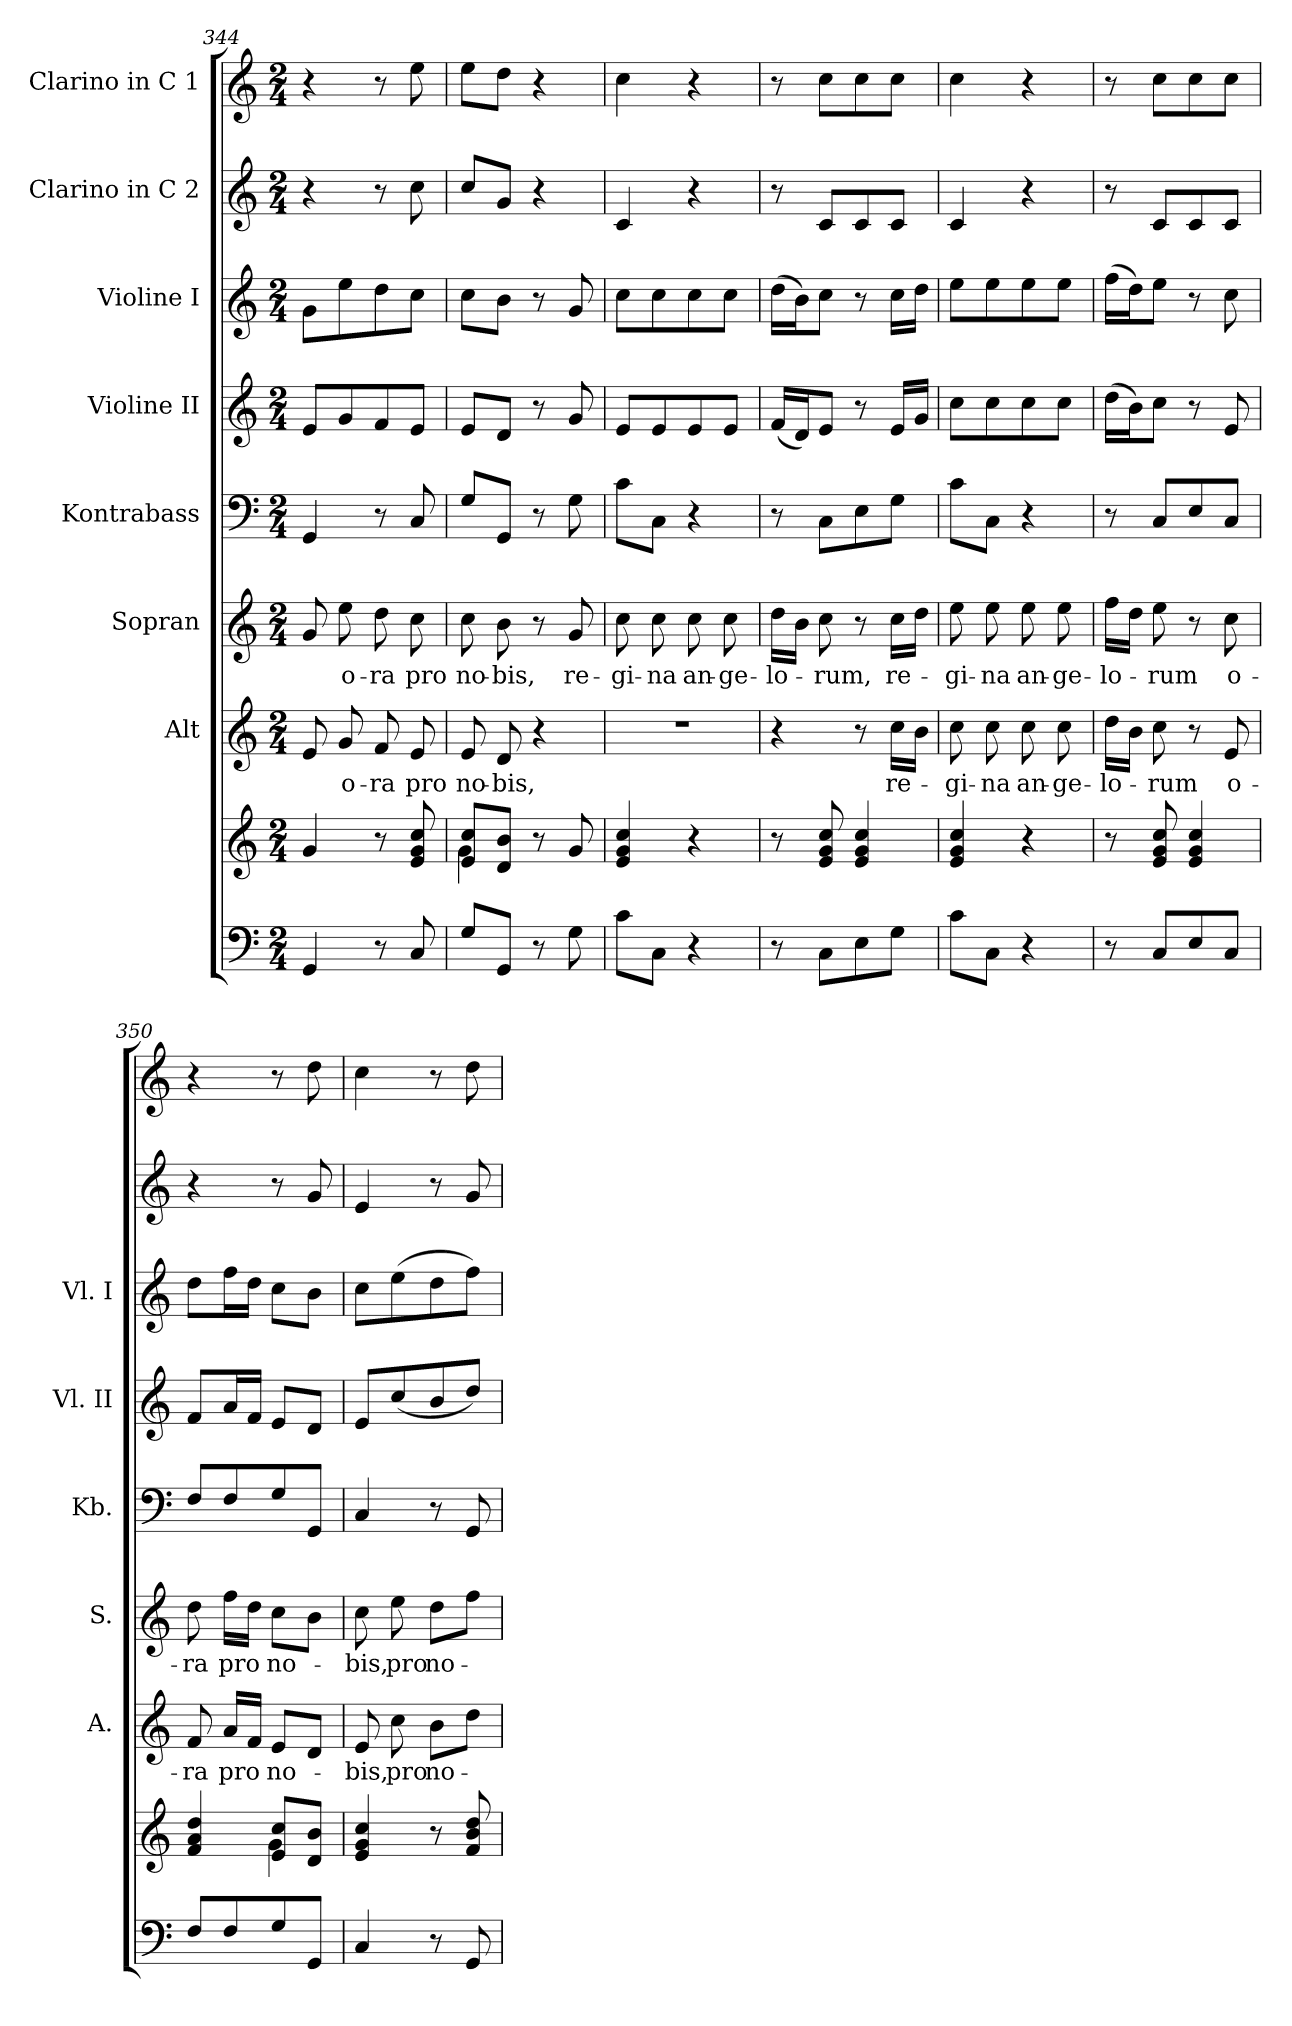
**kern	**kern	**kern	**text	**kern	**text	**kern	**kern	**kern	**kern	**kern
*part8	*part8	*part7	*part7	*part6	*part6	*part5	*part4	*part3	*part2	*part1
*staff9	*staff8	*staff7	*staff7	*staff6	*staff6	*staff5	*staff4	*staff3	*staff2	*staff1
*	*	*I"Alt	*	*I"Sopran	*	*I"Kontrabass	*I"Violine II	*I"Violine I	*I"Clarino in C 2	*I"Clarino in C 1
*	*	*I'A.	*	*I'S.	*	*I'Kb.	*I'Vl. II	*I'Vl. I	*	*
*clefF4	*clefG2	*clefG2	*	*clefG2	*	*clefF4	*clefG2	*clefG2	*clefG2	*clefG2
*	*	*	*	*	*	*ITrd7c12	*	*	*	*
*k[]	*k[]	*k[]	*	*k[]	*	*k[]	*k[]	*k[]	*k[]	*k[]
*C:	*C:	*C:	*	*C:	*	*C:	*C:	*C:	*C:	*C:
*M2/4	*M2/4	*M2/4	*	*M2/4	*	*M2/4	*M2/4	*M2/4	*M2/4	*M2/4
=344	=344	=344	=344	=344	=344	=344	=344	=344	=344	=344
4GG/	4g/	8e/	.	8g/	.	4GGG/	8e/L	8g\L	4r	4r
!	!	!	!LO:LY:b	!	!LO:LY:b	!	!	!	!	!
.	.	8g/	o-	8ee\	o-	.	8g/	8ee\	.	.
!	!	!	!LO:LY:b	!	!LO:LY:b	!	!	!	!	!
8r	8r	8f/	-ra	8dd\	-ra	8r	8f/	8dd\	8r	8r
!	!	!	!LO:LY:b	!	!LO:LY:b	!	!	!	!	!
8C/	8e/ 8g/ 8cc/	8e/	pro	8cc\	pro	8CC/	8e/J	8cc\J	8cc\	8ee\
=345	=345	=345	=345	=345	=345	=345	=345	=345	=345	=345
*	*^	*	*	*	*	*	*	*	*	*
!	!	!	!	!LO:LY:b	!	!LO:LY:b	!	!	!	!	!
8G/L	8e/ 8cc/L	4g\	8e/	no-	8cc\	no-	8GG/L	8e/L	8cc\L	8cc/L	8ee\L
!	!	!	!	!LO:LY:b	!	!LO:LY:b	!	!	!	!	!
8GG/J	8d/ 8b/J	.	8d/	-bis,	8b\	-bis,	8GGG/J	8d/J	8b\J	8g/J	8dd\J
8r	8r	4ryy	4r	.	8r	.	8r	8r	8r	4r	4r
!	!	!	!	!	!	!LO:LY:b	!	!	!	!	!
8G\	8g/	.	.	.	8g/	re-	8GG\	8g/	8g/	.	.
*	*v	*v	*	*	*	*	*	*	*	*	*
=346	=346	=346	=346	=346	=346	=346	=346	=346	=346	=346
!	!	!	!	!	!LO:LY:b	!	!	!	!	!
8c\L	4e/ 4g/ 4cc/	2r	.	8cc\	-gi-	8C\L	8e/L	8cc\L	4c/	4cc\
!	!	!	!	!	!LO:LY:b	!	!	!	!	!
8C\J	.	.	.	8cc\	-na	8CC\J	8e/	8cc\	.	.
!	!	!	!	!	!LO:LY:b	!	!	!	!	!
4r	4r	.	.	8cc\	an-	4r	8e/	8cc\	4r	4r
!	!	!	!	!	!LO:LY:b	!	!	!	!	!
.	.	.	.	8cc\	-ge-	.	8e/J	8cc\J	.	.
=347	=347	=347	=347	=347	=347	=347	=347	=347	=347	=347
!	!	!	!	!	!LO:LY:b	!	!	!	!	!
8r	8r	4r	.	16dd\LL	-lo-	8r	(<16f/LL	(>16dd\LL	8r	8r
.	.	.	.	16b\JJ	.	.	16d/J)	16b\J)	.	.
!	!	!	!	!	!LO:LY:b	!	!	!	!	!
8C\L	8e/ 8g/ 8cc/	.	.	8cc\	-rum,	8CC\L	8e/J	8cc\J	8c/L	8cc\L
8E\	4e/ 4g/ 4cc/	8r	.	8r	.	8EE\	8r	8r	8c/	8cc\
!	!	!	!LO:LY:b	!	!LO:LY:b	!	!	!	!	!
8G\J	.	16cc\LL	re-	16cc\LL	re-	8GG\J	16e/LL	16cc\LL	8c/J	8cc\J
.	.	16b\JJ	.	16dd\JJ	.	.	16g/JJ	16dd\JJ	.	.
=348	=348	=348	=348	=348	=348	=348	=348	=348	=348	=348
!	!	!	!LO:LY:b	!	!LO:LY:b	!	!	!	!	!
8c\L	4e/ 4g/ 4cc/	8cc\	-gi-	8ee\	-gi-	8C\L	8cc\L	8ee\L	4c/	4cc\
!	!	!	!LO:LY:b	!	!LO:LY:b	!	!	!	!	!
8C\J	.	8cc\	-na	8ee\	-na	8CC\J	8cc\	8ee\	.	.
!	!	!	!LO:LY:b	!	!LO:LY:b	!	!	!	!	!
4r	4r	8cc\	an-	8ee\	an-	4r	8cc\	8ee\	4r	4r
!	!	!	!LO:LY:b	!	!LO:LY:b	!	!	!	!	!
.	.	8cc\	-ge-	8ee\	-ge-	.	8cc\J	8ee\J	.	.
=349	=349	=349	=349	=349	=349	=349	=349	=349	=349	=349
!	!	!	!LO:LY:b	!	!LO:LY:b	!	!	!	!	!
8r	8r	16dd\LL	-lo-	16ff\LL	-lo-	8r	(>16dd\LL	(>16ff\LL	8r	8r
.	.	16b\JJ	.	16dd\JJ	.	.	16b\J)	16dd\J)	.	.
!	!	!	!LO:LY:b	!	!LO:LY:b	!	!	!	!	!
8C/L	8e/ 8g/ 8cc/	8cc\	-rum	8ee\	-rum	8CC/L	8cc\J	8ee\J	8c/L	8cc\L
8E/	4e/ 4g/ 4cc/	8r	.	8r	.	8EE/	8r	8r	8c/	8cc\
!	!	!	!LO:LY:b	!	!LO:LY:b	!	!	!	!	!
8C/J	.	8e/	o-	8cc\	o-	8CC/J	8e/	8cc\	8c/J	8cc\J
!!LO:LB:g=z
=350	=350	=350	=350	=350	=350	=350	=350	=350	=350	=350
*	*^	*	*	*	*	*	*	*	*	*
!	!	!	!	!LO:LY:b	!	!LO:LY:b	!	!	!	!	!
8F/L	4f/ 4a/ 4dd/	4ryy	8f/	-ra	8dd\	-ra	8FF/L	8f/L	8dd\L	4r	4r
!	!	!	!	!LO:LY:b	!	!LO:LY:b	!	!	!	!	!
8F/	.	.	16a/LL	pro	16ff\LL	pro	8FF/	16a/L	16ff\L	.	.
.	.	.	16f/JJ	.	16dd\JJ	.	.	16f/JJ	16dd\JJ	.	.
!	!	!	!	!LO:LY:b	!	!LO:LY:b	!	!	!	!	!
8G/	8e/ 8cc/L	4g\	8e/L	no-	8cc\L	no-	8GG/	8e/L	8cc\L	8r	8r
8GG/J	8d/ 8b/J	.	8d/J	.	8b\J	.	8GGG/J	8d/J	8b\J	8g/	8dd\
*	*v	*v	*	*	*	*	*	*	*	*	*
=351	=351	=351	=351	=351	=351	=351	=351	=351	=351	=351
!	!	!	!LO:LY:b	!	!LO:LY:b	!	!	!	!	!
4C/	4e/ 4g/ 4cc/	8e/	-bis,	8cc\	-bis,	4CC/	8e/L	8cc\L	4e/	4cc\
!	!	!	!LO:LY:b	!	!LO:LY:b	!	!	!	!	!
.	.	8cc\	pro	8ee\	pro	.	(<8cc/	(>8ee\	.	.
!	!	!	!LO:LY:b	!	!LO:LY:b	!	!	!	!	!
8r	8r	8b\L	no-	8dd\L	no-	8r	8b/	8dd\	8r	8r
8GG/	8f/ 8b/ 8dd/	8dd\J	.	8ff\J	.	8GGG/	8dd/J)	8ff\J)	8g/	8dd\
=	=	=	=	=	=	=	=	=	=	=
*-	*-	*-	*-	*-	*-	*-	*-	*-	*-	*-
